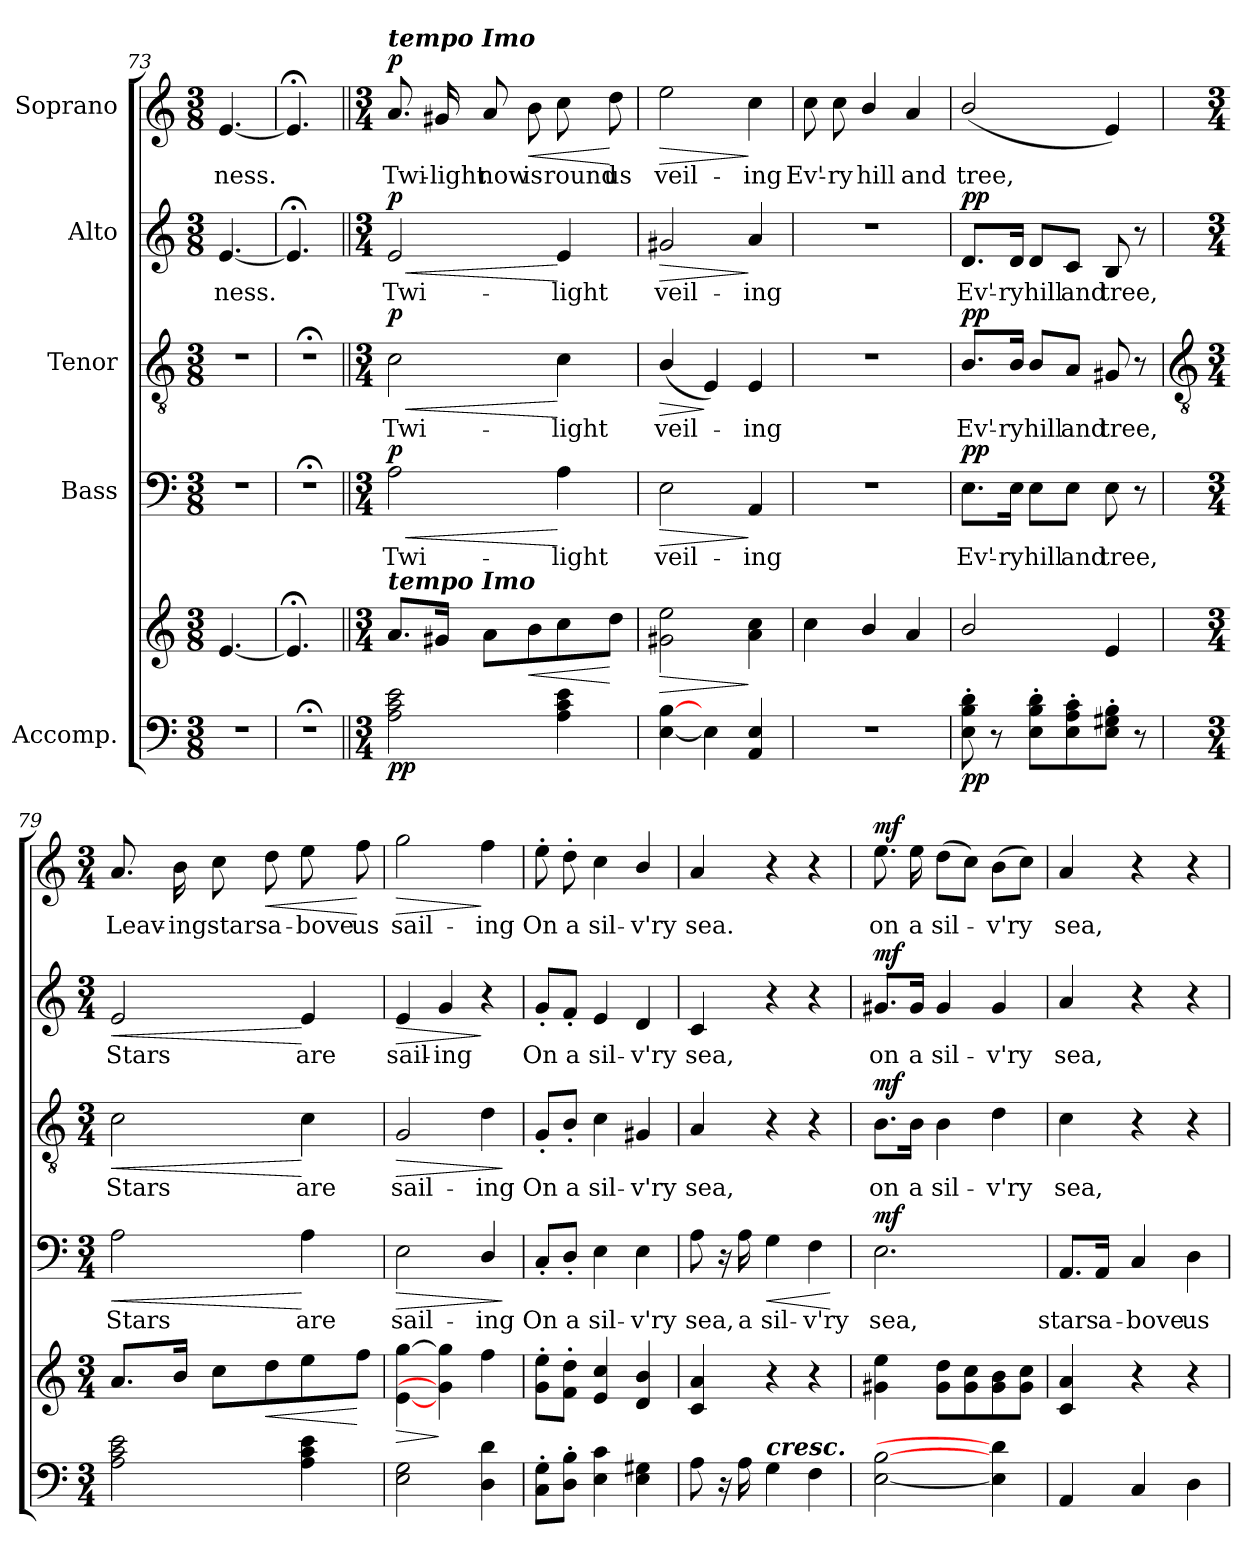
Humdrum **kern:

**kern	**kern	**dynam	**kern	**text	**dynam	**kern	**text	**dynam	**kern	**text	**dynam	**kern	**text	**dynam
*part5	*part5	*part5	*part4	*part4	*part4	*part3	*part3	*part3	*part2	*part2	*part2	*part1	*part1	*part1
*staff6	*staff5	*staff5/6	*staff4	*staff4	*staff4	*staff3	*staff3	*staff3	*staff2	*staff2	*staff2	*staff1	*staff1	*staff1
*I"Accomp.	*	*	*I"Bass	*	*	*I"Tenor	*	*	*I"Alto	*	*	*I"Soprano	*	*
!!LO:LB:g=z
*clefF4	*clefG2	*	*clefF4	*	*	*clefGv2	*	*	*clefG2	*	*	*clefG2	*	*
*k[]	*k[]	*	*k[]	*	*	*k[]	*	*	*k[]	*	*	*k[]	*	*
*C:	*C:	*	*C:	*	*	*C:	*	*	*C:	*	*	*C:	*	*
*M3/8	*M3/8	*	*M3/8	*	*	*M3/8	*	*	*M3/8	*	*	*M3/8	*	*
=73	=73	=73	=73	=73	=73	=73	=73	=73	=73	=73	=73	=73	=73	=73
!LO:N:vis=1	!	!	!LO:N:vis=1	!	!	!LO:N:vis=1	!	!	!	!LO:LY:b	!	!	!LO:LY:b	!
4.r	[4.e	.	4.r	.	.	4.r	.	.	[4.e	ness.	.	[4.e	ness.	.
=74	=74	=74	=74	=74	=74	=74	=74	=74	=74	=74	=74	=74	=74	=74
!LO:N:vis=1	!	!	!LO:N:vis=1	!	!	!LO:N:vis=1	!	!	!	!	!	!	!	!
4.r;<	4.e;<]	.	4.r;<	.	.	4.r;<	.	.	4.e;<]	.	.	4.e;<]	.	.
=75||	=75||	=75||	=75||	=75||	=75||	=75||	=75||	=75||	=75||	=75||	=75||	=75||	=75||	=75||
*M3/4	*M3/4	*	*M3/4	*	*	*M3/4	*	*	*M3/4	*	*	*M3/4	*	*
!	!	!	!	!	!	!	!	!	!	!	!	!LO:TX:a:Bi:t=tempo Imo	!	!
!	!LO:TX:a:Bi:t=tempo Imo	!	!	!	!	!	!	!	!	!	!	!	!	!
!	!	!LO:DY:b=2	!	!LO:LY:b	!LO:HP:b	!	!LO:LY:b	!LO:HP:b	!	!LO:LY:b	!LO:HP:b	!	!LO:LY:b	!
!	!	!LO:DY:n=1:b	!	!	!LO:DY:n=1:b	!	!	!LO:DY:n=1:b	!	!	!LO:DY:n=1:b	!	!	!LO:DY:b
2A 2c 2e	8.a/L	p p	2A	Twi-	< p	2c	Twi-	< p	2e	Twi-	< p	8.a/	Twi-	p
!	!	!	!	!	!	!	!	!	!	!	!	!	!LO:LY:b	!
.	16g#XJ	.	.	.	.	.	.	.	.	.	.	16g#X	-light	.
!	!	!	!	!	!	!	!	!	!	!	!	!	!LO:LY:b	!
.	8aL	.	.	.	.	.	.	.	.	.	.	8a	now	.
!	!	!LO:HP:b	!	!	!	!	!	!	!	!	!	!	!LO:LY:b	!LO:HP:b
.	8b	<	.	.	.	.	.	.	.	.	.	8b	is	<
!	!	!	!	!LO:LY:b	!	!	!LO:LY:b	!	!	!LO:LY:b	!	!	!LO:LY:b	!
4A 4c 4e	8cc	.	4A	-light	[	4c	-light	[	4e	-light	[	8cc	round	.
!	!	!	!	!	!	!	!	!	!	!	!	!	!LO:LY:b	!
.	8ddJ	[	.	.	.	.	.	.	.	.	.	8dd	us	[
=76	=76	=76	=76	=76	=76	=76	=76	=76	=76	=76	=76	=76	=76	=76
!	!	!LO:HP:b	!	!LO:LY:b	!LO:HP:b	!	!LO:LY:b	!LO:HP:b	!	!LO:LY:b	!LO:HP:b	!	!LO:LY:b	!LO:HP:b
[4E [4B	2g#X 2ee	>	2E	veil-	>	(<4B/	veil-	>	2g#X	veil-	>	2ee	veil-	>
4E]	.	.	.	.	.	4E)	.	]	.	.	.	.	.	.
!	!	!	!	!LO:LY:b	!	!	!LO:LY:b	!	!	!LO:LY:b	!	!	!LO:LY:b	!
4AA 4E	4a 4cc	]	4AA	-ing	]	4E	ing	.	4a	-ing	]	4cc	-ing	]
=77	=77	=77	=77	=77	=77	=77	=77	=77	=77	=77	=77	=77	=77	=77
!LO:N:vis=1	!	!	!LO:N:vis=1	!	!	!LO:N:vis=1	!	!	!LO:N:vis=1	!	!	!	!LO:LY:b	!
2.r	4cc	.	2.r	.	.	2.r	.	.	2.r	.	.	8cc	Ev'-	.
!	!	!	!	!	!	!	!	!	!	!	!	!	!LO:LY:b	!
.	.	.	.	.	.	.	.	.	.	.	.	8cc	-ry	.
!	!	!	!	!	!	!	!	!	!	!	!	!	!LO:LY:b	!
.	4b/	.	.	.	.	.	.	.	.	.	.	4b/	hill	.
!	!	!	!	!	!	!	!	!	!	!	!	!	!LO:LY:b	!
.	4a	.	.	.	.	.	.	.	.	.	.	4a	and	.
=78	=78	=78	=78	=78	=78	=78	=78	=78	=78	=78	=78	=78	=78	=78
!	!	!LO:DY:b=2	!	!LO:LY:b	!LO:DY:b	!	!LO:LY:b	!LO:DY:b	!	!LO:LY:b	!LO:DY:b	!	!LO:LY:b	!
8E' 8B' 8d'	2b/	pp	8.E\L	Ev'-	pp	8.B/L	Ev'-	pp	8.d/L	Ev'-	pp	(<2b/	tree,	.
8r	.	.	.	.	.	.	.	.	.	.	.	.	.	.
!	!	!	!	!LO:LY:b	!	!	!LO:LY:b	!	!	!LO:LY:b	!	!	!	!
.	.	.	16E\Jk	-ry	.	16B/Jk	-ry	.	16d/Jk	-ry	.	.	.	.
!	!	!	!	!LO:LY:b	!	!	!LO:LY:b	!	!	!LO:LY:b	!	!	!	!
8E' 8B' 8d'L	.	.	8E\L	hill	.	8B/L	hill	.	8d/L	hill	.	.	.	.
!	!	!	!	!LO:LY:b	!	!	!LO:LY:b	!	!	!LO:LY:b	!	!	!	!
8E' 8A' 8c'	.	.	8E\J	and	.	8A/J	and	.	8c/J	and	.	.	.	.
!	!	!	!	!LO:LY:b	!	!	!LO:LY:b	!	!	!LO:LY:b	!	!	!	!
8E' 8G#X' 8B'J	4e	.	8E	tree,	.	8G#X	tree,	.	8B	tree,	.	4e)	.	.
8r	.	.	8r	.	.	8r	.	.	8r	.	.	.	.	.
!!LO:LB:g=z
=79	=79	=79	=79	=79	=79	=79	=79	=79	=79	=79	=79	=79	=79	=79
*	*	*	*	*	*	*clefGv2	*	*	*	*	*	*	*	*
*M3/4	*M3/4	*	*M3/4	*	*	*M3/4	*	*	*M3/4	*	*	*M3/4	*	*
!	!	!	!	!LO:LY:b	!LO:HP:b	!	!LO:LY:b	!LO:HP:b	!	!LO:LY:b	!LO:HP:b	!	!LO:LY:b	!
2A 2c 2e	8.aL	.	2A	Stars	<	2c	Stars	<	2e	Stars	<	8.a	Leav-	.
!	!	!	!	!	!	!	!	!	!	!	!	!	!LO:LY:b	!
.	16bJ	.	.	.	.	.	.	.	.	.	.	16b	-ing	.
!	!	!	!	!	!	!	!	!	!	!	!	!	!LO:LY:b	!
.	8ccL	.	.	.	.	.	.	.	.	.	.	8cc	stars	.
!	!	!LO:HP:b	!	!	!	!	!	!	!	!	!	!	!LO:LY:b	!LO:HP:b
.	8dd	<	.	.	.	.	.	.	.	.	.	8dd	a-	<
!	!	!	!	!LO:LY:b	!	!	!LO:LY:b	!	!	!LO:LY:b	!	!	!LO:LY:b	!
4A 4c 4e	8ee	.	4A	are	[	4c	are	[	4e	are	[	8ee	-bove	.
!	!	!	!	!	!	!	!	!	!	!	!	!	!LO:LY:b	!
.	8ffJ	[	.	.	.	.	.	.	.	.	.	8ff	us	[
=80	=80	=80	=80	=80	=80	=80	=80	=80	=80	=80	=80	=80	=80	=80
!	!	!LO:HP:b	!	!LO:LY:b	!LO:HP:b	!	!LO:LY:b	!LO:HP:b	!	!LO:LY:b	!LO:HP:b	!	!LO:LY:b	!LO:HP:b
2E 2G	[4e [4gg	>	2E	sail-	>	2G	sail-	>	4e	sail-	>	2gg	sail-	>
!	!	!	!	!	!	!	!	!	!	!LO:LY:b	!	!	!	!
.	4g] 4gg]	]	.	.	.	.	.	.	4g	-ing	.	.	.	.
!	!	!	!	!LO:LY:b	!	!	!LO:LY:b	!	!	!	!	!	!LO:LY:b	!
4D 4d	4ff	.	4D/	-ing	.	4d	-ing	.	4r	.	]	4ff	-ing	]
.	.	.	.	.	]	.	.	]	.	.	.	.	.	.
=81	=81	=81	=81	=81	=81	=81	=81	=81	=81	=81	=81	=81	=81	=81
!	!	!	!	!LO:LY:b	!	!	!LO:LY:b	!	!	!LO:LY:b	!	!	!LO:LY:b	!
8C' 8G'L	8g' 8ee'L	.	8C'/L	On	.	8G'/L	On	.	8g'/L	On	.	8ee'	On	.
!	!	!	!	!LO:LY:b	!	!	!LO:LY:b	!	!	!LO:LY:b	!	!	!LO:LY:b	!
8D' 8B'J	8f' 8dd'J	.	8D'/J	a	.	8B'/J	a	.	8f'/J	a	.	8dd'	a	.
!	!	!	!	!LO:LY:b	!	!	!LO:LY:b	!	!	!LO:LY:b	!	!	!LO:LY:b	!
4E 4c	4e 4cc	.	4E	sil-	.	4c	sil-	.	4e	sil-	.	4cc	sil-	.
!	!	!	!	!LO:LY:b	!	!	!LO:LY:b	!	!	!LO:LY:b	!	!	!LO:LY:b	!
4E 4G#X	4d 4b	.	4E	-v'ry	.	4G#X	-v'ry	.	4d	-v'ry	.	4b/	-v'ry	.
=82	=82	=82	=82	=82	=82	=82	=82	=82	=82	=82	=82	=82	=82	=82
!	!	!	!	!LO:LY:b	!	!	!LO:LY:b	!	!	!LO:LY:b	!	!	!LO:LY:b	!
8A	4c 4a	.	8A	sea,	.	4A	sea,	.	4c	sea,	.	4a	sea.	.
16r	.	.	16r	.	.	.	.	.	.	.	.	.	.	.
!	!	!	!	!LO:LY:b	!	!	!	!	!	!	!	!	!	!
16A	.	.	16A	a	.	.	.	.	.	.	.	.	.	.
!LO:TX:a:Bi:t=cresc.	!	!	!	!	!	!	!	!	!	!	!	!	!	!
!	!	!	!	!LO:LY:b	!LO:HP:b	!	!	!	!	!	!	!	!	!
4G	4r	.	4G	sil-	<	4r	.	.	4r	.	.	4r	.	.
!	!	!	!	!LO:LY:b	!	!	!	!	!	!	!	!	!	!
4F	4r	.	4F	-v'ry	.	4r	.	.	4r	.	.	4r	.	.
.	.	.	.	.	[	.	.	.	.	.	.	.	.	.
=83	=83	=83	=83	=83	=83	=83	=83	=83	=83	=83	=83	=83	=83	=83
!	!	!LO:DY:b=2	!	!LO:LY:b	!	!	!LO:LY:b	!	!	!LO:LY:b	!	!	!LO:LY:b	!
!	!	!LO:DY:n=1:b	!	!	!LO:DY:b	!	!	!LO:DY:b	!	!	!LO:DY:b	!	!	!LO:DY:b
[2E [2B	4g#X 4ee	mf mf	2.E	sea,	mf	8.B\L	on	mf	8.g#X/L	on	mf	8.ee	on	mf
!	!	!	!	!	!	!	!LO:LY:b	!	!	!LO:LY:b	!	!	!LO:LY:b	!
.	.	.	.	.	.	16B\Jk	a	.	16g#/Jk	a	.	16ee	a	.
!	!	!	!	!	!	!	!LO:LY:b	!	!	!LO:LY:b	!	!	!LO:LY:b	!
.	8g# 8ddL	.	.	.	.	4B	sil-	.	4g#	sil-	.	(>8ddL	sil-	.
.	8g# 8cc	.	.	.	.	.	.	.	.	.	.	8ccJ)	.	.
!	!	!	!	!	!	!	!LO:LY:b	!	!	!LO:LY:b	!	!	!LO:LY:b	!
4E] 4d]	8g# 8b	.	.	.	.	4d	-v'ry	.	4g#	-v'ry	.	(>8bL	v'ry	.
.	8g# 8ccJ	.	.	.	.	.	.	.	.	.	.	8ccJ)	.	.
=84	=84	=84	=84	=84	=84	=84	=84	=84	=84	=84	=84	=84	=84	=84
!	!	!	!	!LO:LY:b	!	!	!LO:LY:b	!	!	!LO:LY:b	!	!	!LO:LY:b	!
4AA	4c 4a	.	8.AA/L	stars	.	4c	sea,	.	4a	sea,	.	4a	sea,	.
!	!	!	!	!LO:LY:b	!	!	!	!	!	!	!	!	!	!
.	.	.	16AA/Jk	a-	.	.	.	.	.	.	.	.	.	.
!	!	!	!	!LO:LY:b	!	!	!	!	!	!	!	!	!	!
4C	4r	.	4C	-bove	.	4r	.	.	4r	.	.	4r	.	.
!	!	!	!	!LO:LY:b	!	!	!	!	!	!	!	!	!	!
4D	4r	.	4D	us	.	4r	.	.	4r	.	.	4r	.	.
=	=	=	=	=	=	=	=	=	=	=	=	=	=	=
*-	*-	*-	*-	*-	*-	*-	*-	*-	*-	*-	*-	*-	*-	*-
